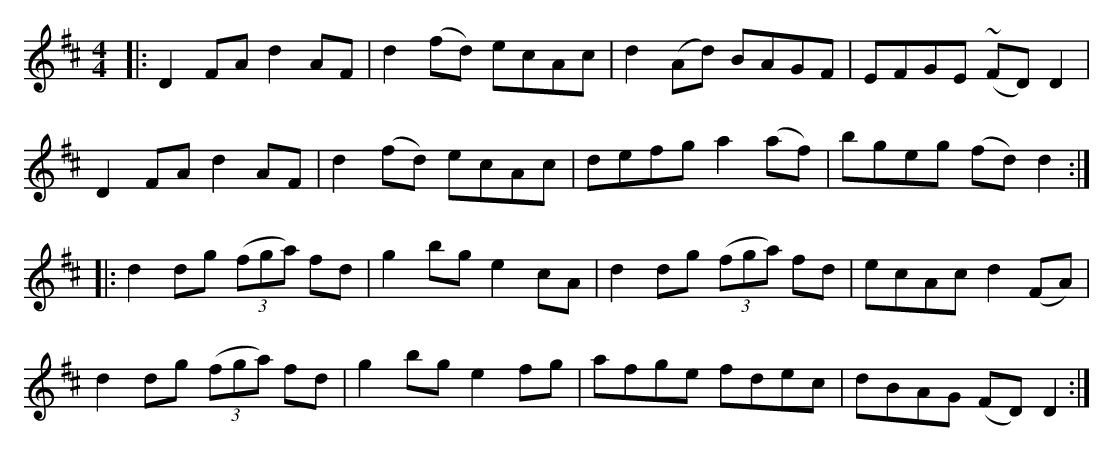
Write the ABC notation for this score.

X:1
M:4/4
K:D
|:D2 FA d2 AF|d2 (fd) ecAc|d2 (Ad) BAGF|EFGE (~FD) D2|
D2 FA d2 AF|d2 (fd) ecAc|defg a2 (af)|bgeg (fd) d2:|
|:d2 dg ((3fga) fd|g2 bg e2 cA|d2 dg ((3fga) fd|ecAc d2 (FA)|
d2 dg ((3fga) fd|g2 bg e2 fg|afge fdec|dBAG (FD) D2:|
